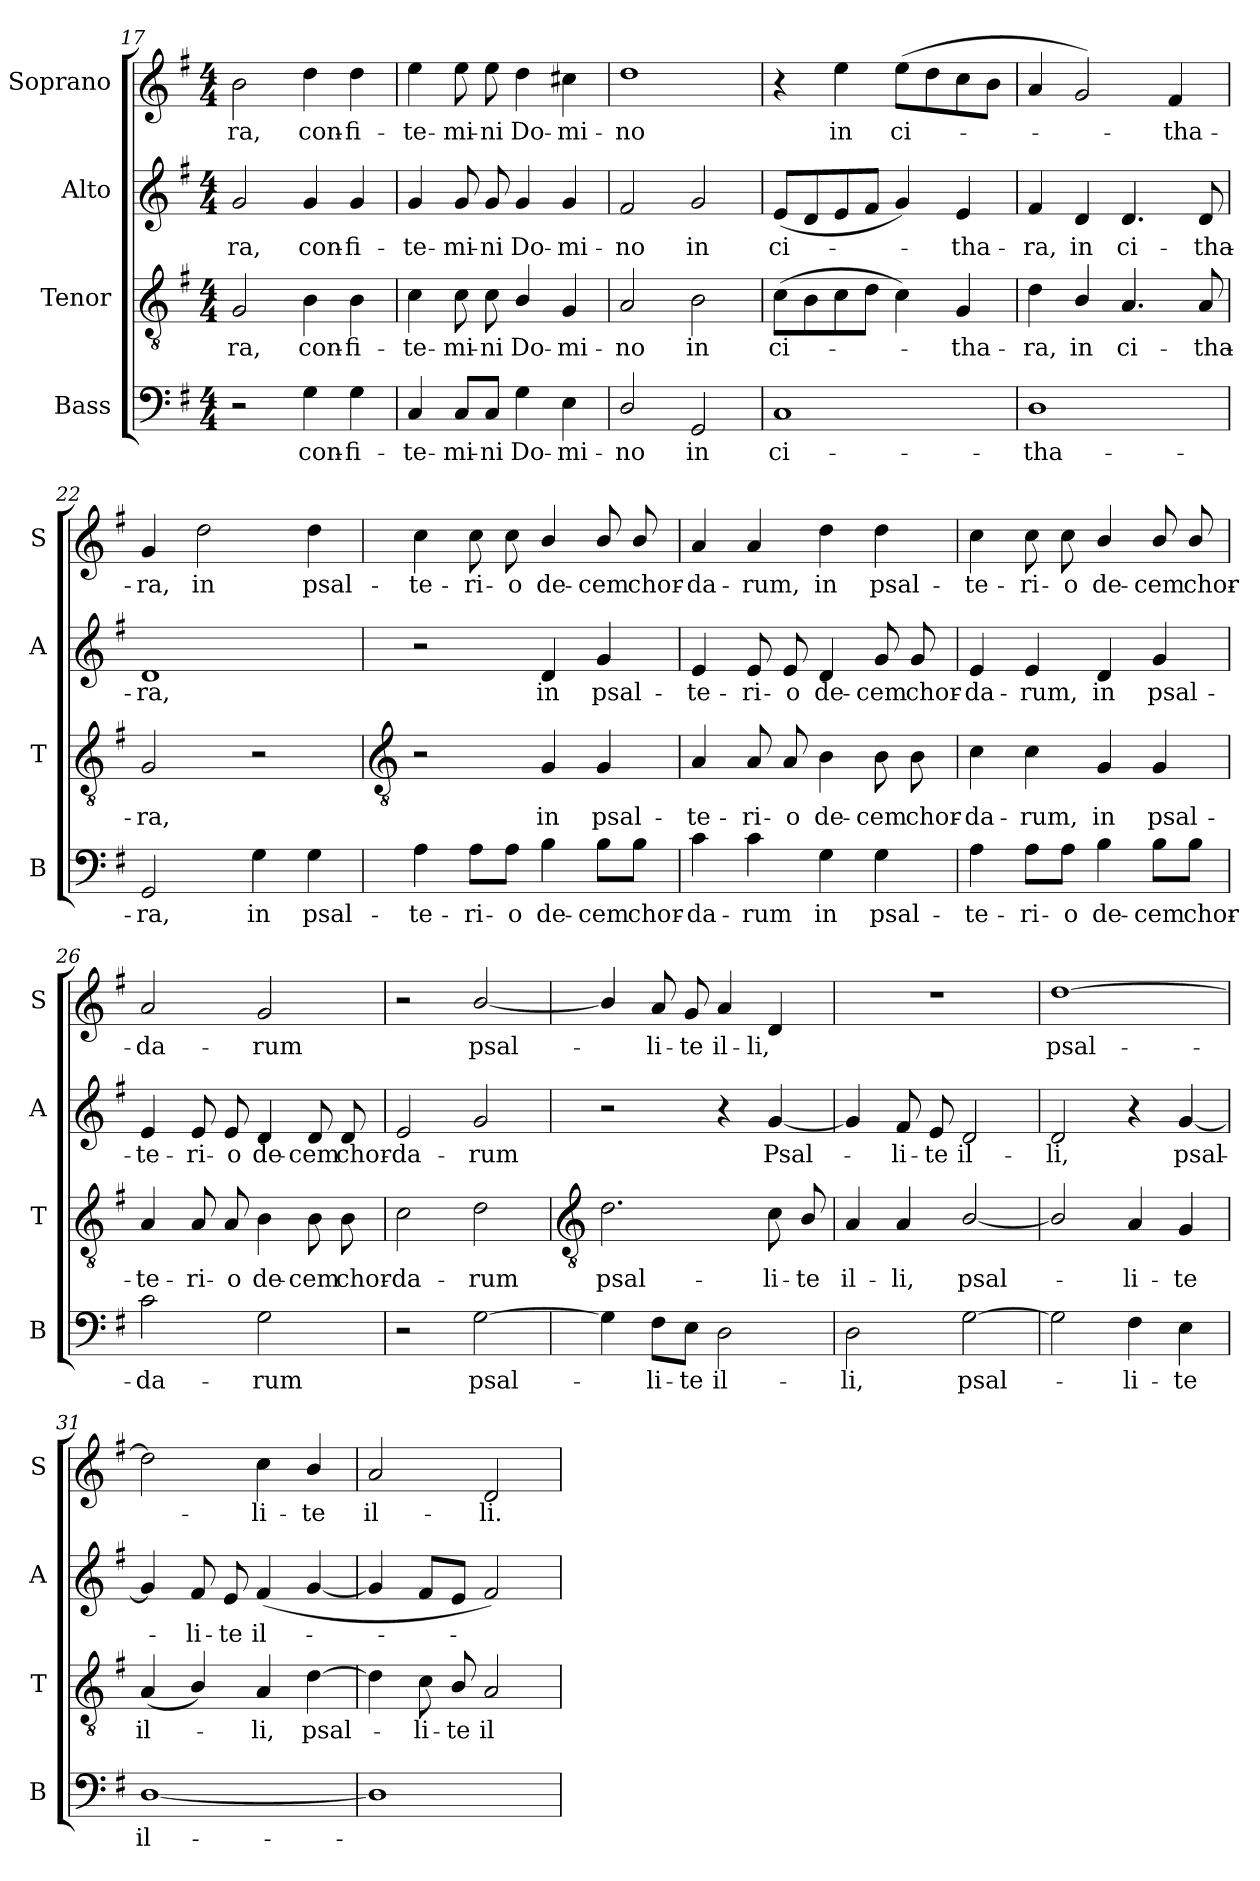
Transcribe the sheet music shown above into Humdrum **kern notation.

**kern	**text	**kern	**text	**kern	**text	**kern	**text
*part4	*part4	*part3	*part3	*part2	*part2	*part1	*part1
*staff4	*staff4	*staff3	*staff3	*staff2	*staff2	*staff1	*staff1
*I"Bass	*	*I"Tenor	*	*I"Alto	*	*I"Soprano	*
*I'B	*	*I'T	*	*I'A	*	*I'S	*
!!LO:LB:g=z
*clefF4	*	*clefGv2	*	*clefG2	*	*clefG2	*
*k[f#]	*	*k[f#]	*	*k[f#]	*	*k[f#]	*
*G:	*	*G:	*	*G:	*	*G:	*
*M4/4	*	*M4/4	*	*M4/4	*	*M4/4	*
=17	=17	=17	=17	=17	=17	=17	=17
!	!	!	!LO:LY:b	!	!LO:LY:b	!	!LO:LY:b
2r	.	2G	-ra,	2g	-ra,	2b	-ra,
!	!LO:LY:b	!	!LO:LY:b	!	!LO:LY:b	!	!LO:LY:b
4G	con-	4B	con-	4g	con-	4dd	con-
!	!LO:LY:b	!	!LO:LY:b	!	!LO:LY:b	!	!LO:LY:b
4G	-fi-	4B	-fi-	4g	-fi-	4dd	-fi-
=18	=18	=18	=18	=18	=18	=18	=18
!	!LO:LY:b	!	!LO:LY:b	!	!LO:LY:b	!	!LO:LY:b
4C	-te-	4c	-te-	4g	-te-	4ee	-te-
!	!LO:LY:b	!	!LO:LY:b	!	!LO:LY:b	!	!LO:LY:b
8C/L	-mi-	8c	-mi-	8g	-mi-	8ee	-mi-
!	!LO:LY:b	!	!LO:LY:b	!	!LO:LY:b	!	!LO:LY:b
8C/J	-ni	8c	-ni	8g	-ni	8ee	-ni
!	!LO:LY:b	!	!LO:LY:b	!	!LO:LY:b	!	!LO:LY:b
4G	Do-	4B/	Do-	4g	Do-	4dd	Do-
!	!LO:LY:b	!	!LO:LY:b	!	!LO:LY:b	!	!LO:LY:b
4E	-mi-	4G	-mi-	4g	-mi-	4cc#X	-mi-
=19	=19	=19	=19	=19	=19	=19	=19
!	!LO:LY:b	!	!LO:LY:b	!	!LO:LY:b	!	!LO:LY:b
2D/	-no	2A	-no	2f#	-no	1dd	-no
!	!LO:LY:b	!	!LO:LY:b	!	!LO:LY:b	!	!
2GG	in	2B	in	2g	in	.	.
=20	=20	=20	=20	=20	=20	=20	=20
!	!LO:LY:b	!	!LO:LY:b	!	!LO:LY:b	!	!
1C	ci-	(>8cL	ci-	(<8eL	ci-	4r	.
.	.	8B	.	8d	.	.	.
!	!	!	!	!	!	!	!LO:LY:b
.	.	8c	.	8e	.	4ee	in
.	.	8dJ	.	8f#J	.	.	.
!	!	!	!	!	!	!	!LO:LY:b
.	.	4c)	.	4g)	.	(>8eeL	ci-
.	.	.	.	.	.	8dd	.
!	!	!	!LO:LY:b	!	!LO:LY:b	!	!
.	.	4G	tha-	4e	tha-	8cc	.
.	.	.	.	.	.	8bJ	.
=21	=21	=21	=21	=21	=21	=21	=21
!	!LO:LY:b	!	!LO:LY:b	!	!LO:LY:b	!	!
1D	-tha-	4d	-ra,	4f#	-ra,	4a	.
!	!	!	!LO:LY:b	!	!LO:LY:b	!	!
.	.	4B/	in	4d	in	2g)	.
!	!	!	!LO:LY:b	!	!LO:LY:b	!	!
.	.	4.A	ci-	4.d	ci-	.	.
!	!	!	!	!	!	!	!LO:LY:b
.	.	.	.	.	.	4f#	tha-
!	!	!	!LO:LY:b	!	!LO:LY:b	!	!
.	.	8A/	-tha-	8d	-tha-	.	.
=22	=22	=22	=22	=22	=22	=22	=22
!	!LO:LY:b	!	!LO:LY:b	!	!LO:LY:b	!	!LO:LY:b
2GG	-ra,	2G	-ra,	1d	-ra,	4g	-ra,
!	!	!	!	!	!	!	!LO:LY:b
.	.	.	.	.	.	2dd	in
!	!LO:LY:b	!	!	!	!	!	!
4G	in	2r	.	.	.	.	.
!	!LO:LY:b	!	!	!	!	!	!LO:LY:b
4G	psal-	.	.	.	.	4dd	psal-
!!LO:LB:g=z
=23	=23	=23	=23	=23	=23	=23	=23
*	*	*clefGv2	*	*	*	*	*
!	!LO:LY:b	!	!	!	!	!	!LO:LY:b
4A	-te-	2r	.	2r	.	4cc	-te-
!	!LO:LY:b	!	!	!	!	!	!LO:LY:b
8A\L	-ri-	.	.	.	.	8cc	-ri-
!	!LO:LY:b	!	!	!	!	!	!LO:LY:b
8A\J	-o	.	.	.	.	8cc	-o
!	!LO:LY:b	!	!LO:LY:b	!	!LO:LY:b	!	!LO:LY:b
4B	de-	4G	in	4d	in	4b/	de-
!	!LO:LY:b	!	!LO:LY:b	!	!LO:LY:b	!	!LO:LY:b
8B\L	-cem	4G	psal-	4g	psal-	8b/	-cem
!	!LO:LY:b	!	!	!	!	!	!LO:LY:b
8B\J	chor-	.	.	.	.	8b/	chor-
=24	=24	=24	=24	=24	=24	=24	=24
!	!LO:LY:b	!	!LO:LY:b	!	!LO:LY:b	!	!LO:LY:b
4c	-da-	4A	-te-	4e	-te-	4a	-da-
!	!LO:LY:b	!	!LO:LY:b	!	!LO:LY:b	!	!LO:LY:b
4c	-rum	8A	-ri-	8e	-ri-	4a	-rum,
!	!	!	!LO:LY:b	!	!LO:LY:b	!	!
.	.	8A	-o	8e	-o	.	.
!	!LO:LY:b	!	!LO:LY:b	!	!LO:LY:b	!	!LO:LY:b
4G	in	4B	de-	4d	de-	4dd	in
!	!LO:LY:b	!	!LO:LY:b	!	!LO:LY:b	!	!LO:LY:b
4G	psal-	8B	-cem	8g	-cem	4dd	psal-
!	!	!	!LO:LY:b	!	!LO:LY:b	!	!
.	.	8B	chor-	8g	chor-	.	.
=25	=25	=25	=25	=25	=25	=25	=25
!	!LO:LY:b	!	!LO:LY:b	!	!LO:LY:b	!	!LO:LY:b
4A	-te-	4c	-da-	4e	-da-	4cc	-te-
!	!LO:LY:b	!	!LO:LY:b	!	!LO:LY:b	!	!LO:LY:b
8A\L	-ri-	4c	-rum,	4e	-rum,	8cc	-ri-
!	!LO:LY:b	!	!	!	!	!	!LO:LY:b
8A\J	-o	.	.	.	.	8cc	-o
!	!LO:LY:b	!	!LO:LY:b	!	!LO:LY:b	!	!LO:LY:b
4B	de-	4G	in	4d	in	4b/	de-
!	!LO:LY:b	!	!LO:LY:b	!	!LO:LY:b	!	!LO:LY:b
8B\L	-cem	4G	psal-	4g	psal-	8b/	-cem
!	!LO:LY:b	!	!	!	!	!	!LO:LY:b
8B\J	chor-	.	.	.	.	8b/	chor-
=26	=26	=26	=26	=26	=26	=26	=26
!	!LO:LY:b	!	!LO:LY:b	!	!LO:LY:b	!	!LO:LY:b
2c	-da-	4A	-te-	4e	-te-	2a/	-da-
!	!	!	!LO:LY:b	!	!LO:LY:b	!	!
.	.	8A	-ri-	8e	-ri-	.	.
!	!	!	!LO:LY:b	!	!LO:LY:b	!	!
.	.	8A	-o	8e	-o	.	.
!	!LO:LY:b	!	!LO:LY:b	!	!LO:LY:b	!	!LO:LY:b
2G	-rum	4B	de-	4d	de-	2g	-rum
!	!	!	!LO:LY:b	!	!LO:LY:b	!	!
.	.	8B	-cem	8d	-cem	.	.
!	!	!	!LO:LY:b	!	!LO:LY:b	!	!
.	.	8B	chor-	8d	chor-	.	.
=27	=27	=27	=27	=27	=27	=27	=27
!	!	!	!LO:LY:b	!	!LO:LY:b	!	!
2r	.	2c	-da-	2e	-da-	2r	.
!	!LO:LY:b	!	!LO:LY:b	!	!LO:LY:b	!	!LO:LY:b
[2G	psal-	2d	-rum	2g	-rum	[2b/	psal-
!!LO:LB:g=z
=28	=28	=28	=28	=28	=28	=28	=28
*	*	*clefGv2	*	*	*	*	*
!	!	!	!LO:LY:b	!	!	!	!
4G]	.	2.d	psal-	2r	.	4b/]	.
!	!LO:LY:b	!	!	!	!	!	!LO:LY:b
8F#\L	-li-	.	.	.	.	8a/	li-
!	!LO:LY:b	!	!	!	!	!	!LO:LY:b
8E\J	-te	.	.	.	.	8g	-te
!	!LO:LY:b	!	!	!	!	!	!LO:LY:b
2D	il-	.	.	4r	.	4a/	il-
!	!	!	!LO:LY:b	!	!LO:LY:b	!	!LO:LY:b
.	.	8c	-li-	[4g	Psal-	4d	-li,
!	!	!	!LO:LY:b	!	!	!	!
.	.	8B/	-te	.	.	.	.
=29	=29	=29	=29	=29	=29	=29	=29
!	!LO:LY:b	!	!LO:LY:b	!	!	!	!
2D	-li,	4A	il-	4g]	.	1r	.
!	!	!	!LO:LY:b	!	!LO:LY:b	!	!
.	.	4A	-li,	8f#	li-	.	.
!	!	!	!	!	!LO:LY:b	!	!
.	.	.	.	8e	-te	.	.
!	!LO:LY:b	!	!LO:LY:b	!	!LO:LY:b	!	!
[2G	psal-	[2B/	psal-	2d	il-	.	.
=30	=30	=30	=30	=30	=30	=30	=30
!	!	!	!	!	!LO:LY:b	!	!LO:LY:b
2G]	.	2B/]	.	2d	-li,	[1dd	psal-
!	!LO:LY:b	!	!LO:LY:b	!	!	!	!
4F#	li-	4A/	li-	4r	.	.	.
!	!LO:LY:b	!	!LO:LY:b	!	!LO:LY:b	!	!
4E	-te	4G	-te	[4g	psal-	.	.
=31	=31	=31	=31	=31	=31	=31	=31
!	!LO:LY:b	!	!LO:LY:b	!	!	!	!
[1D/	il-	(<4A	il-	4g]	.	2dd]	.
!	!	!	!	!	!LO:LY:b	!	!
.	.	4B/)	.	8f#	li-	.	.
!	!	!	!	!	!LO:LY:b	!	!
.	.	.	.	8e	-te	.	.
!	!	!	!LO:LY:b	!	!LO:LY:b	!	!LO:LY:b
.	.	4A	li,	(<4f#	il-	4cc	li-
!	!	!	!LO:LY:b	!	!	!	!LO:LY:b
.	.	[4d	psal-	[4g	.	4b/	-te
=32	=32	=32	=32	=32	=32	=32	=32
!	!	!	!	!	!	!	!LO:LY:b
1D]	.	4d]	.	4g]	.	2a/	il-
!	!	!	!LO:LY:b	!	!	!	!
.	.	8c	li-	8f#L	.	.	.
!	!	!	!LO:LY:b	!	!	!	!
.	.	8B/	-te	8eJ	.	.	.
!	!	!	!LO:LY:b	!	!	!	!LO:LY:b
.	.	2A	il-	2f#)	.	2d	-li.
=	=	=	=	=	=	=	=
*-	*-	*-	*-	*-	*-	*-	*-
